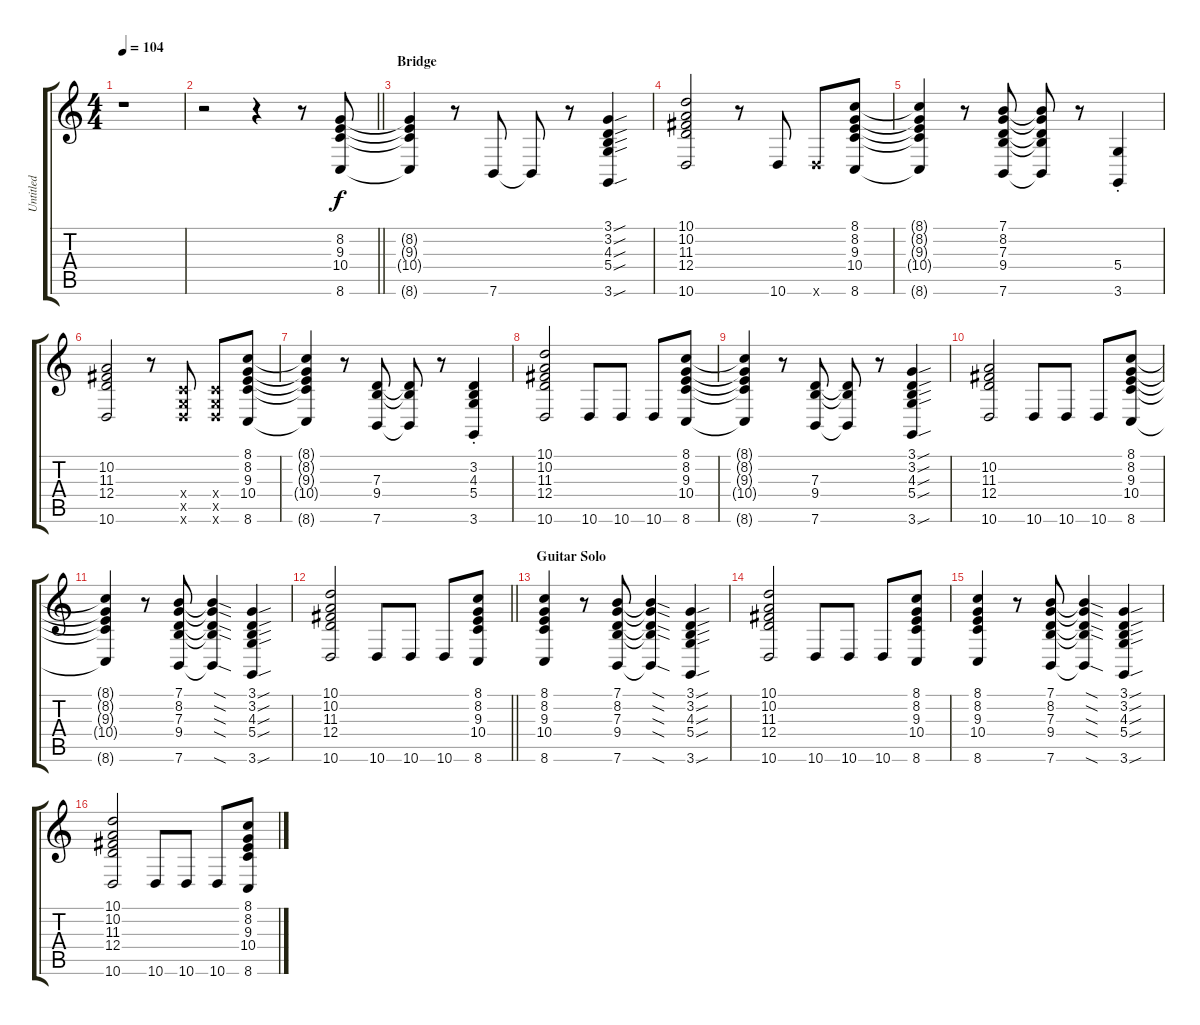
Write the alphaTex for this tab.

\track ("Untitled" "Untitled") {instrument acousticgrandpiano}
\staff {score tabs}
\tuning (E4 B3 G3 D3 A2 E2) {hide}
\ts (4 4)
\tempo 104
\clef g2
\ks c
r.1{dy f} |
\barLineRight lightlight
r.2 r.4 r.8 (8.2 9.3 10.4 8.6).8 |
\section ("" "Bridge")
(8.2{t} 9.3{t} 10.4{t} 8.6{t}).4 r.8 7.6.8 7.6{t}.8 r.8 (3.1{sou} 3.2{sou} 4.3{sou} 5.4{sou} 3.6{sou}).4 |
(10.1 10.2 11.3 12.4 10.6).2 r.8 10.6.8 10.6{x}.8 (8.1 8.2 9.3 10.4 8.6).8 |
(8.1{t} 8.2{t} 9.3{t} 10.4{t} 8.6{t}).4 r.8 (7.1 8.2 7.3 9.4 7.6).8 (7.1{t} 8.2{t} 7.3{t} 9.4{t} 7.6{t}).8 r.8 (5.4{st} 3.6{st}).4 |
(10.2 11.3 12.4 10.6).2 r.8 (10.4{x} 10.5{x} 10.6{x}).8 (10.4{x} 10.5{x} 10.6{x}).8 (8.1 8.2 9.3 10.4 8.6).8 |
(8.1{t} 8.2{t} 9.3{t} 10.4{t} 8.6{t}).4 r.8 (7.3 9.4 7.6).8 (7.3{t} 9.4{t} 7.6{t}).8 r.8 (3.2{st} 4.3{st} 5.4{st} 3.6{st}).4 |
(10.1 10.2 11.3 12.4 10.6).2 10.6.8 10.6.8 10.6.8 (8.1 8.2 9.3 10.4 8.6).8 |
(8.1{t} 8.2{t} 9.3{t} 10.4{t} 8.6{t}).4 r.8 (7.3 9.4 7.6).8 (7.3{t} 9.4{t} 7.6{t}).8 r.8 (3.1{sou} 3.2{sou} 4.3{sou} 5.4{sou} 3.6{sou}).4 |
(10.2 11.3 12.4 10.6).2 10.6.8 10.6.8 10.6.8 (8.1 8.2 9.3 10.4 8.6).8 |
(8.1{t} 8.2{t} 9.3{t} 10.4{t} 8.6{t}).4 r.8 (7.1 8.2 7.3 9.4 7.6).8 (7.1{sod t} 8.2{sod t} 7.3{sod t} 9.4{sod t} 7.6{sod t}).4 (3.1{sou} 3.2{sou} 4.3{sou} 5.4{sou} 3.6{sou}).4 |
\barLineRight lightlight
(10.1 10.2 11.3 12.4 10.6).2 10.6.8 10.6.8 10.6.8 (8.1 8.2 9.3 10.4 8.6).8 |
\section ("" "Guitar Solo")
(8.1 8.2 9.3 10.4 8.6).4 r.8 (7.1 8.2 7.3 9.4 7.6).8 (7.1{sod t} 8.2{sod t} 7.3{sod t} 9.4{sod t} 7.6{sod t}).4 (3.1{sou} 3.2{sou} 4.3{sou} 5.4{sou} 3.6{sou}).4 |
(10.1 10.2 11.3 12.4 10.6).2 10.6.8 10.6.8 10.6.8 (8.1 8.2 9.3 10.4 8.6).8 |
(8.1 8.2 9.3 10.4 8.6).4 r.8 (7.1 8.2 7.3 9.4 7.6).8 (7.1{sod t} 8.2{sod t} 7.3{sod t} 9.4{sod t} 7.6{sod t}).4 (3.1{sou} 3.2{sou} 4.3{sou} 5.4{sou} 3.6{sou}).4 |
(10.1 10.2 11.3 12.4 10.6).2 10.6.8 10.6.8 10.6.8 (8.1 8.2 9.3 10.4 8.6).8
